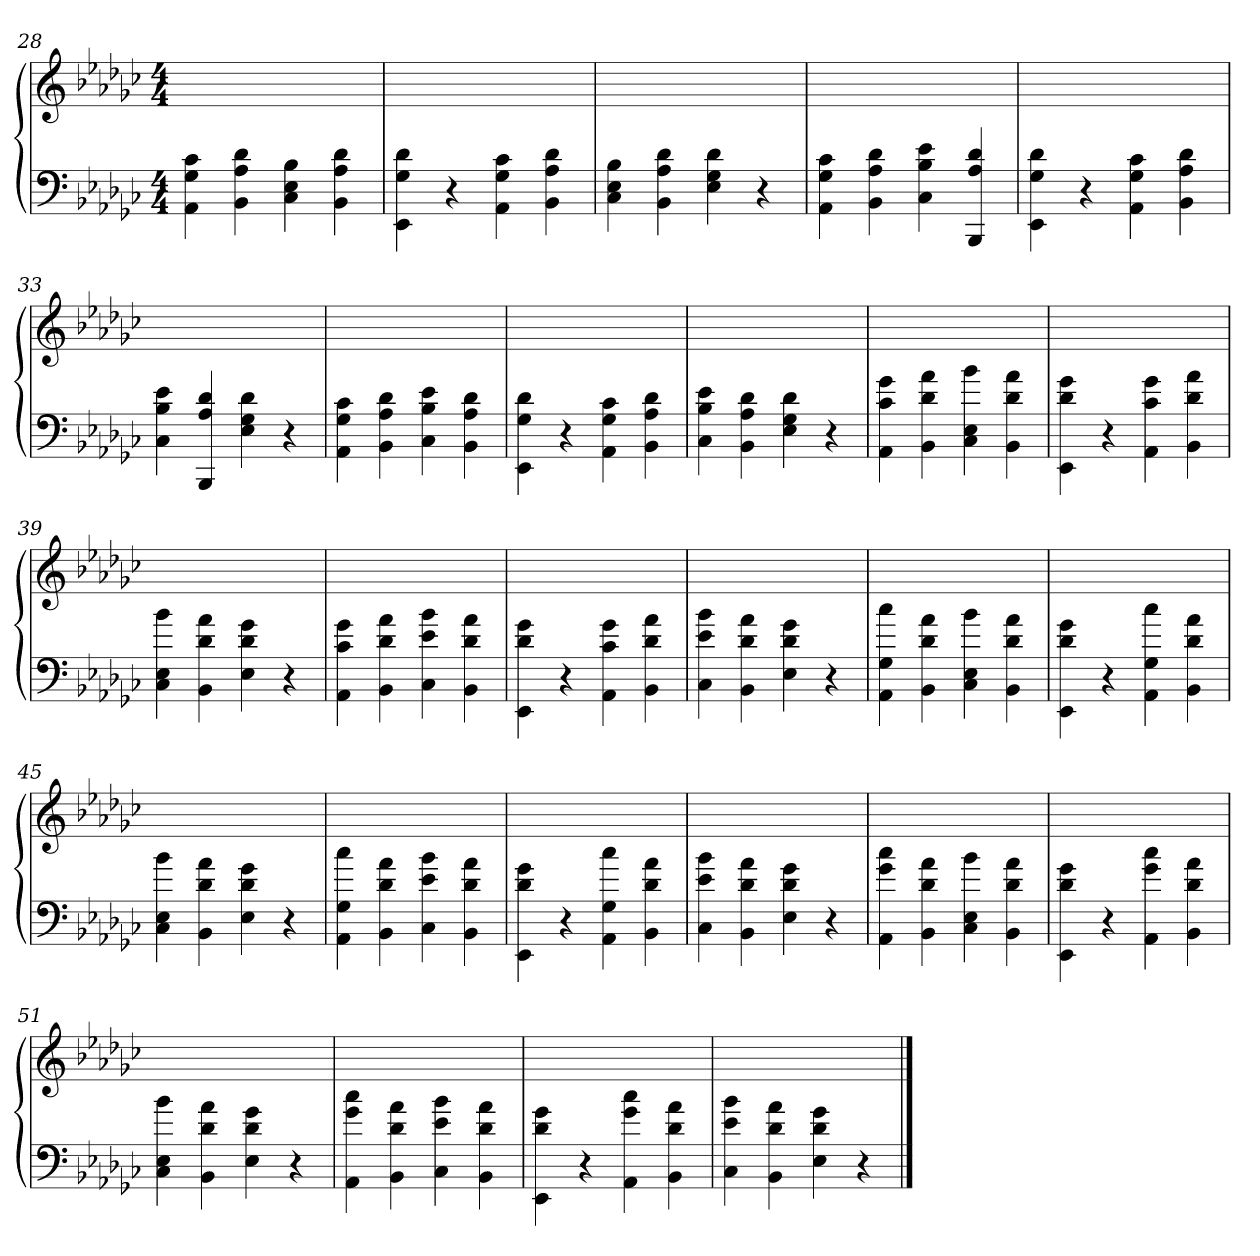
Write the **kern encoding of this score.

**kern	**kern
*part2	*part1
*staff2	*staff1
*clefF4	*clefG2
*k[b-e-a-d-g-c-]	*k[b-e-a-d-g-c-]
*G-:	*G-:
*M4/4	*M4/4
=28	=28
4AA- 4G- 4c-	1ryy
4BB- 4A- 4d-	.
4C- 4E- 4B-	.
4BB- 4A- 4d-	.
=29	=29
4EE- 4G- 4d-	1ryy
4r	.
4AA- 4G- 4c-	.
4BB- 4A- 4d-	.
=30	=30
4C- 4E- 4B-	1ryy
4BB- 4A- 4d-	.
4E- 4G- 4d-	.
4r	.
=31	=31
4AA- 4G- 4c-	1ryy
4BB- 4A- 4d-	.
4C- 4B- 4e-	.
4BBB- 4A- 4d-	.
=32	=32
4EE- 4G- 4d-	1ryy
4r	.
4AA- 4G- 4c-	.
4BB- 4A- 4d-	.
=33	=33
4C- 4B- 4e-	1ryy
4BBB- 4A- 4d-	.
4E- 4G- 4d-	.
4r	.
=34	=34
4AA- 4G- 4c-	1ryy
4BB- 4A- 4d-	.
4C- 4B- 4e-	.
4BB- 4A- 4d-	.
=35	=35
4EE- 4G- 4d-	1ryy
4r	.
4AA- 4G- 4c-	.
4BB- 4A- 4d-	.
=36	=36
4C- 4B- 4e-	1ryy
4BB- 4A- 4d-	.
4E- 4G- 4d-	.
4r	.
=37	=37
4AA- 4c- 4g-	1ryy
4BB- 4d- 4a-	.
4C- 4E- 4b-	.
4BB- 4d- 4a-	.
=38	=38
4EE- 4d- 4g-	1ryy
4r	.
4AA- 4c- 4g-	.
4BB- 4d- 4a-	.
=39	=39
4C- 4E- 4b-	1ryy
4BB- 4d- 4a-	.
4E- 4d- 4g-	.
4r	.
=40	=40
4AA- 4c- 4g-	1ryy
4BB- 4d- 4a-	.
4C- 4e- 4b-	.
4BB- 4d- 4a-	.
=41	=41
4EE- 4d- 4g-	1ryy
4r	.
4AA- 4c- 4g-	.
4BB- 4d- 4a-	.
=42	=42
4C- 4e- 4b-	1ryy
4BB- 4d- 4a-	.
4E- 4d- 4g-	.
4r	.
=43	=43
4AA- 4G- 4cc-	1ryy
4BB- 4d- 4a-	.
4C- 4E- 4b-	.
4BB- 4d- 4a-	.
=44	=44
4EE- 4d- 4g-	1ryy
4r	.
4AA- 4G- 4cc-	.
4BB- 4d- 4a-	.
=45	=45
4C- 4E- 4b-	1ryy
4BB- 4d- 4a-	.
4E- 4d- 4g-	.
4r	.
=46	=46
4AA- 4G- 4cc-	1ryy
4BB- 4d- 4a-	.
4C- 4e- 4b-	.
4BB- 4d- 4a-	.
=47	=47
4EE- 4d- 4g-	1ryy
4r	.
4AA- 4G- 4cc-	.
4BB- 4d- 4a-	.
=48	=48
4C- 4e- 4b-	1ryy
4BB- 4d- 4a-	.
4E- 4d- 4g-	.
4r	.
=49	=49
4AA- 4g- 4cc-	1ryy
4BB- 4d- 4a-	.
4C- 4E- 4b-	.
4BB- 4d- 4a-	.
=50	=50
4EE- 4d- 4g-	1ryy
4r	.
4AA- 4g- 4cc-	.
4BB- 4d- 4a-	.
=51	=51
4C- 4E- 4b-	1ryy
4BB- 4d- 4a-	.
4E- 4d- 4g-	.
4r	.
=52	=52
4AA- 4g- 4cc-	1ryy
4BB- 4d- 4a-	.
4C- 4e- 4b-	.
4BB- 4d- 4a-	.
=53	=53
4EE- 4d- 4g-	1ryy
4r	.
4AA- 4g- 4cc-	.
4BB- 4d- 4a-	.
=54	=54
4C- 4e- 4b-	1ryy
4BB- 4d- 4a-	.
4E- 4d- 4g-	.
4r	.
==	==
*-	*-
